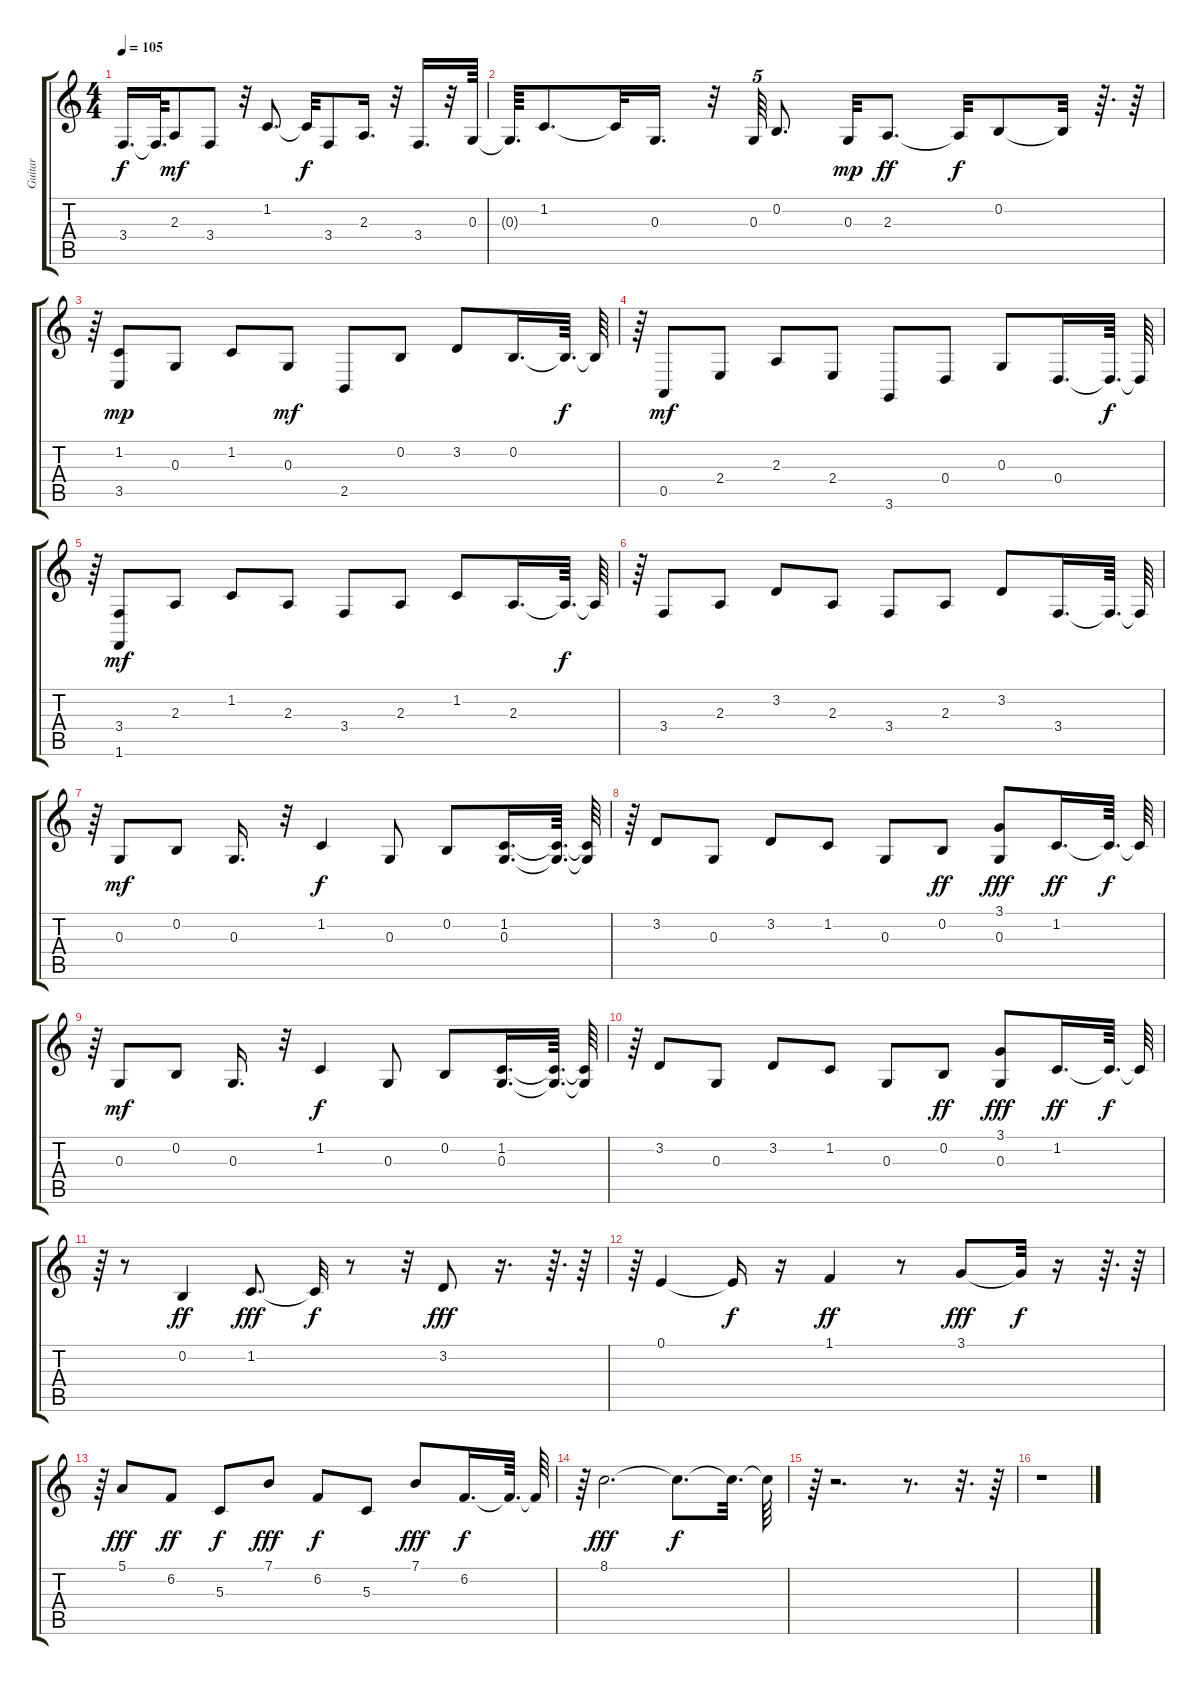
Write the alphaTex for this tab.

\track ("Guitar" "Guitar") {instrument altosax}
\staff {score tabs}
\tuning (E4 B3 G3 D3 A2 E2) {hide}
\ts (4 4)
\tempo 105
\clef g2
\ks c
3.4{t}.16{d dy f} 3.4{t}.64{d} 2.3.8{dy mf} 3.4.8 r.32 1.2.8{d} 1.2{t}.32{dy f} 3.4.8 2.3.16{d} r.32 3.4.16{d} r.32 0.3.64 |
0.3{t}.64{d} 1.2.8{d} 1.2{t}.32 0.3.16{d} r.32 0.3.64{tu (5 4)} 0.2.8{d} 0.3.32{dy mp} 2.3.8{d dy ff} 2.3{t}.32{dy f} 0.2.8 0.2{t}.32 r.64{d} r.64 |
r.64 (1.2 3.5).8{dy mp} 0.3.8 1.2.8 0.3.8{dy mf} 2.5.8 0.2.8 3.2.8 0.2.16{d} 0.2{t}.64{d dy f} 0.2{t}.64 |
r.64 0.5.8{dy mf} 2.4.8 2.3.8 2.4.8 3.6.8 0.4.8 0.3.8 0.4.16{d} 0.4{t}.64{d dy f} 0.4{t}.64 |
r.64 (3.4 1.6).8{dy mf} 2.3.8 1.2.8 2.3.8 3.4.8 2.3.8 1.2.8 2.3.16{d} 2.3{t}.64{d dy f} 2.3{t}.64 |
r.64 3.4.8 2.3.8 3.2.8 2.3.8 3.4.8 2.3.8 3.2.8 3.4.16{d} 3.4{t}.64{d} 3.4{t}.64 |
r.64 0.3.8{dy mf} 0.2.8 0.3.16{d} r.32 1.2.4{dy f} 0.3.8 0.2.8 (1.2 0.3).16{d} (1.2{t} 0.3{t}).64{d} (1.2{t} 0.3{t}).64 |
r.64 3.2.8 0.3.8 3.2.8 1.2.8 0.3.8 0.2.8{dy ff} (3.1 0.3).8{dy fff} 1.2.16{d dy ff} 1.2{t}.64{d dy f} 1.2{t}.64 |
r.64 0.3.8{dy mf} 0.2.8 0.3.16{d} r.32 1.2.4{dy f} 0.3.8 0.2.8 (1.2 0.3).16{d} (1.2{t} 0.3{t}).64{d} (1.2{t} 0.3{t}).64 |
r.64 3.2.8 0.3.8 3.2.8 1.2.8 0.3.8 0.2.8{dy ff} (3.1 0.3).8{dy fff} 1.2.16{d dy ff} 1.2{t}.64{d dy f} 1.2{t}.64 |
r.64 r.8 0.2.4{dy ff} 1.2.8{d dy fff} 1.2{t}.32{dy f} r.8 r.32 3.2.8{dy fff} r.16{d} r.64{d} r.64 |
r.64 0.1.4 0.1{t}.16{dy f} r.16 1.1.4{dy ff} r.8 3.1.8{dy fff} 3.1{t}.32{dy f} r.16 r.64{d} r.64 |
r.64 5.1.8{dy fff} 6.2.8{dy ff} 5.3.8{dy f} 7.1.8{dy fff} 6.2.8{dy f} 5.3.8 7.1.8{dy fff} 6.2.16{d dy f} 6.2{t}.64{d} 6.2{t}.64 |
r.64 8.1.2{d dy fff} 8.1{t}.8{d dy f} 8.1{t}.32{d} 8.1{t}.64 |
r.64 r.2{d} r.8{d} r.32{d} r.64 |
r.1
